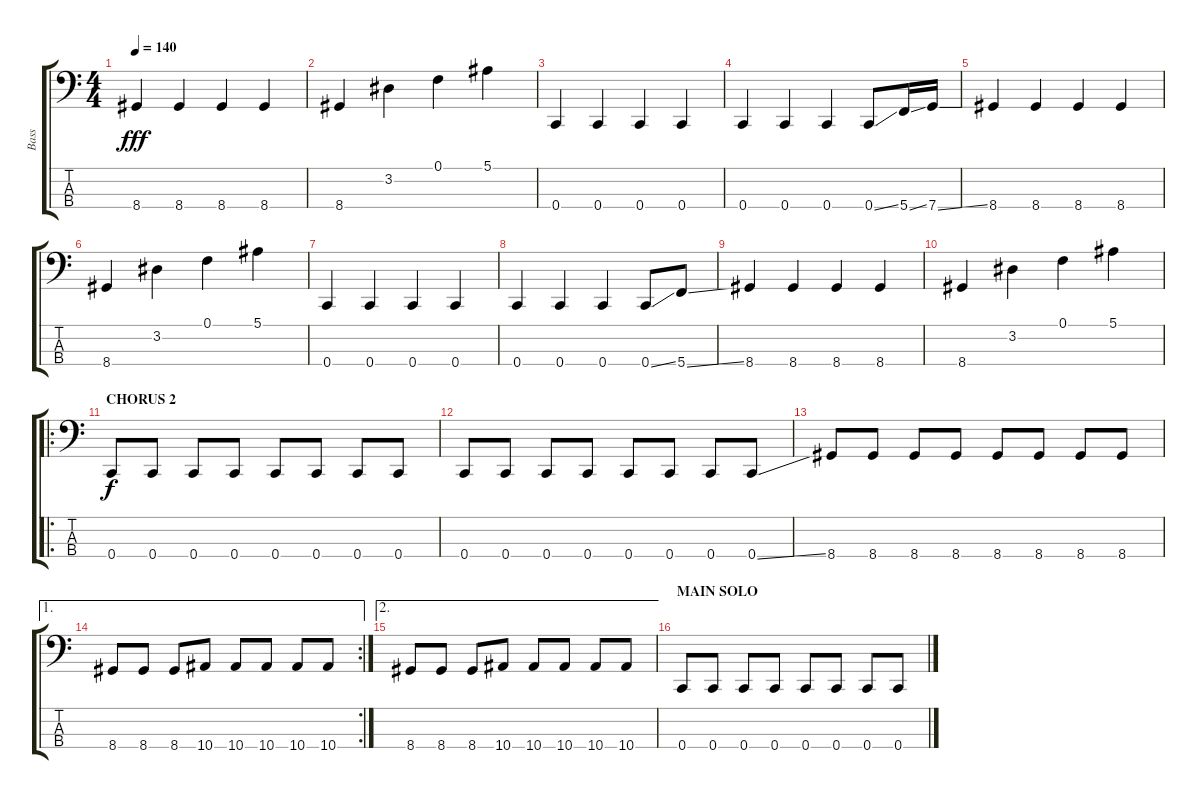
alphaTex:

\track ("Bass" "Bass") {instrument electricbassfinger}
\staff {score tabs}
\tuning (F2 C2 G1 C1) {hide}
\ts (4 4)
\tempo 140
\clef f4
\ks c
8.4.4{dy fff} 8.4.4 8.4.4 8.4.4 |
8.4.4 3.2.4 0.1.4 5.1.4 |
0.4.4 0.4.4 0.4.4 0.4.4 |
0.4.4 0.4.4 0.4.4 0.4{ss}.8 5.4{ss}.16 7.4{ss}.16 |
8.4.4 8.4.4 8.4.4 8.4.4 |
8.4.4 3.2.4 0.1.4 5.1.4 |
0.4.4 0.4.4 0.4.4 0.4.4 |
0.4.4 0.4.4 0.4.4 0.4{ss}.8 5.4{ss}.8 |
8.4.4 8.4.4 8.4.4 8.4.4 |
8.4.4 3.2.4 0.1.4 5.1.4 |
\ro
\section ("" "CHORUS 2")
0.4.8{dy f} 0.4.8 0.4.8 0.4.8 0.4.8 0.4.8 0.4.8 0.4.8 |
0.4.8 0.4.8 0.4.8 0.4.8 0.4.8 0.4.8 0.4.8 0.4{ss}.8 |
8.4.8 8.4.8 8.4.8 8.4.8 8.4.8 8.4.8 8.4.8 8.4.8 |
\ae 1
\rc 2
8.4.8 8.4.8 8.4.8 10.4.8 10.4.8 10.4.8 10.4.8 10.4.8 |
\ae 2
8.4.8 8.4.8 8.4.8 10.4.8 10.4.8 10.4.8 10.4.8 10.4.8 |
\section ("" "MAIN SOLO")
0.4.8 0.4.8 0.4.8 0.4.8 0.4.8 0.4.8 0.4.8 0.4.8
